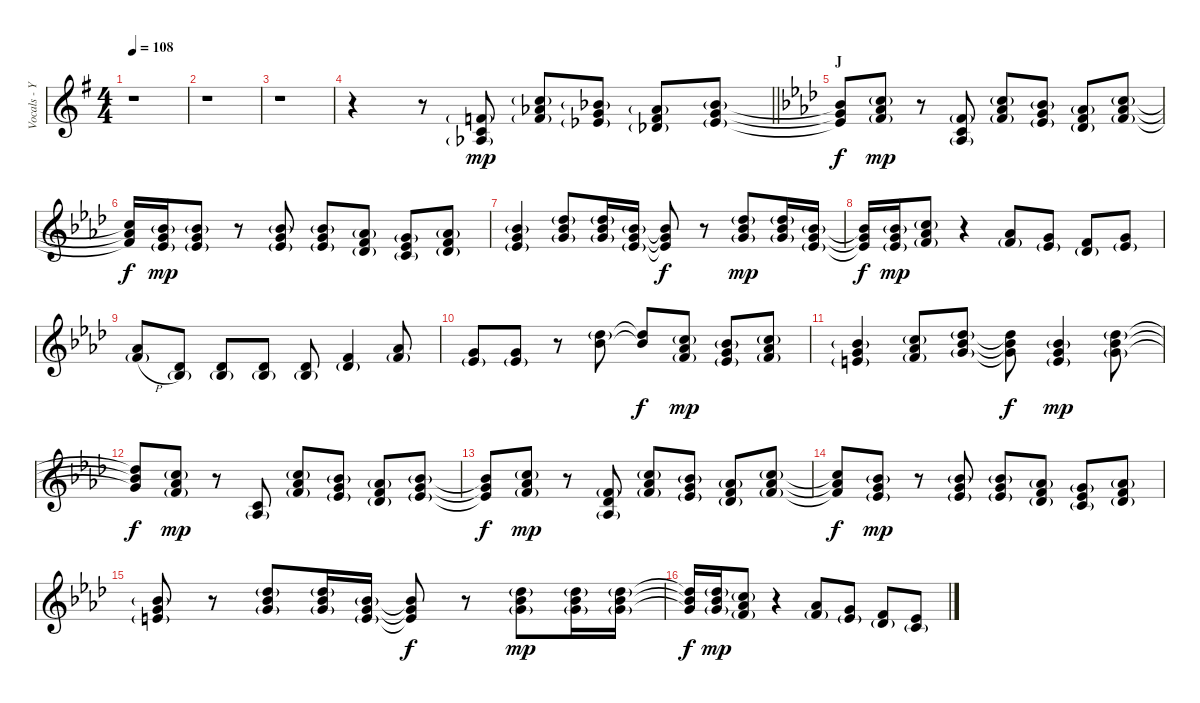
\track ("Vocals - Yasu" "Vocals - Y") {instrument lead6voice}
\staff {score}
\tuning (E4 B3 G3 D3 A2 E2) {hide}
\ts (4 4)
\tempo 108
\clef g2
\ks g
r.1{dy f} |
r.1 |
r.1 |
\barLineRight lightlight
r.4 r.8 (1.1{g} 1.2 1.3{g acc b}).8{dy mp} (8.1{g} 9.2{acc b} 10.3{g}).8 (6.1{g acc b} 8.2 8.3{g acc b}).8 (4.1{g acc b} 6.2 6.3{g acc b}).8 (6.1{g acc b} 8.2 8.3{g acc b}).8 |
\section ("" "J")
\ks ab
(6.1{t} 8.2{t} 8.3{t}).8{dy f} (8.1{g} 9.2 10.3{g}).8{dy mp} r.8 (1.1{g} 1.2 1.3{g}).8 (8.1{g} 9.2 10.3{g}).8 (6.1{g} 8.2 8.3{g}).8 (4.1{g} 6.2 6.3{g}).8 (8.1{g} 9.2 10.3{g}).8 |
(8.1{t} 9.2{t} 10.3{t}).16{dy f} (6.1{g} 8.2 8.3{g}).16{dy mp} (6.1{g} 8.2 8.3{g}).8 r.8 (6.1{g} 8.2 8.3{g}).8 (6.1{g} 8.2 8.3{g}).8 (4.1{g} 6.2 6.3{g}).8 (3.1{g} 4.2 5.3{g}).8 (4.1{g} 6.2 6.3{g}).8 |
(6.1{g} 8.2 8.3{g}).4 (9.1{g} 11.2 12.3{g}).8 (9.1{g} 11.2 12.3{g}).16 (6.1{g} 8.2 8.3{g}).16 (6.1{t} 8.2{t} 8.3{t}).8{dy f} r.8 (9.1{g} 11.2 12.3{g}).8{dy mp} (9.1{g} 11.2 12.3{g}).16 (6.1{g} 8.2 8.3{g}).16 |
(6.1{t} 8.2{t} 8.3{t}).16{dy f} (6.1{g} 8.2 8.3{g}).16{dy mp} (8.1{g} 9.2 10.3{g}).8 r.4 (4.1 6.2{g}).8 (3.1 4.2{g}).8 (1.1 2.2{g}).8 (3.1 4.2{g}).8 |
(9.2{h} 10.3{h g}).8 (2.2 3.3{g}).8 (2.2 3.3{g}).8 (2.2 3.3{g}).8 (2.2 3.3{g}).8 (1.1 2.2{g}).4 (4.1 6.2{g}).8 |
(3.1 4.2{g}).8 (3.1 4.2{g}).8 r.8 (9.1{g} 11.2).8 (9.1{t} 11.2{t}).8{dy f} (8.1{g} 9.2 10.3{g}).8{dy mp} (6.1{g} 8.2 8.3{g}).8 (8.1{g} 9.2 10.3{g}).8 |
(6.1{g} 8.2 9.3{g}).4 (8.1{g} 9.2 10.3{g}).8 (9.1{g} 11.2 12.3{g}).8 (9.1{t} 11.2{t} 12.3{t}).8{dy f} (6.1{g} 8.2 9.3{g}).4{dy mp} (9.1{g} 11.2 12.3{g}).8 |
(9.1{t} 11.2{t} 12.3{t}).8{dy f} (8.1{g} 9.2 10.3{g}).8{dy mp} r.8 (1.2 1.3{g}).8 (8.1{g} 9.2 10.3{g}).8 (6.1{g} 8.2 8.3{g}).8 (4.1{g} 6.2 6.3{g}).8 (6.1{g} 8.2 8.3{g}).8 |
(6.1{t} 8.2{t} 8.3{t}).8{dy f} (8.1{g} 9.2 10.3{g}).8{dy mp} r.8 (1.1{g} 2.2 1.3{g}).8 (8.1{g} 9.2 10.3{g}).8 (6.1{g} 8.2 8.3{g}).8 (4.1{g} 6.2 6.3{g}).8 (8.1{g} 9.2 10.3{g}).8 |
(8.1{t} 9.2{t} 10.3{t}).8{dy f} (6.1{g} 8.2 8.3{g}).8{dy mp} r.8 (6.1{g} 8.2 8.3{g}).8 (6.1{g} 8.2 8.3{g}).8 (4.1{g} 6.2 6.3{g}).8 (3.1{g} 4.2 5.3{g}).8 (4.1{g} 6.2 6.3{g}).8 |
(6.1{g} 8.2 9.3{g}).8 r.8 (9.1{g} 11.2 12.3{g}).8 (9.1{g} 11.2 12.3{g}).16 (6.1{g} 8.2 9.3{g}).16 (6.1{t} 8.2{t} 9.3{t}).8{dy f} r.8 (9.1{g} 11.2 12.3{g}).8{dy mp} (9.1{g} 11.2 12.3{g}).16 (9.1{g} 11.2 12.3{g}).16 |
(9.1{t} 11.2{t} 12.3{t}).16{dy f} (9.1{g} 11.2 12.3{g}).16{dy mp} (8.1{g} 9.2 10.3{g}).8 r.4 (4.1 6.2{g}).8 (3.1 4.2{g}).8 (1.1 2.2{g}).8 (4.2 5.3{g}).8
